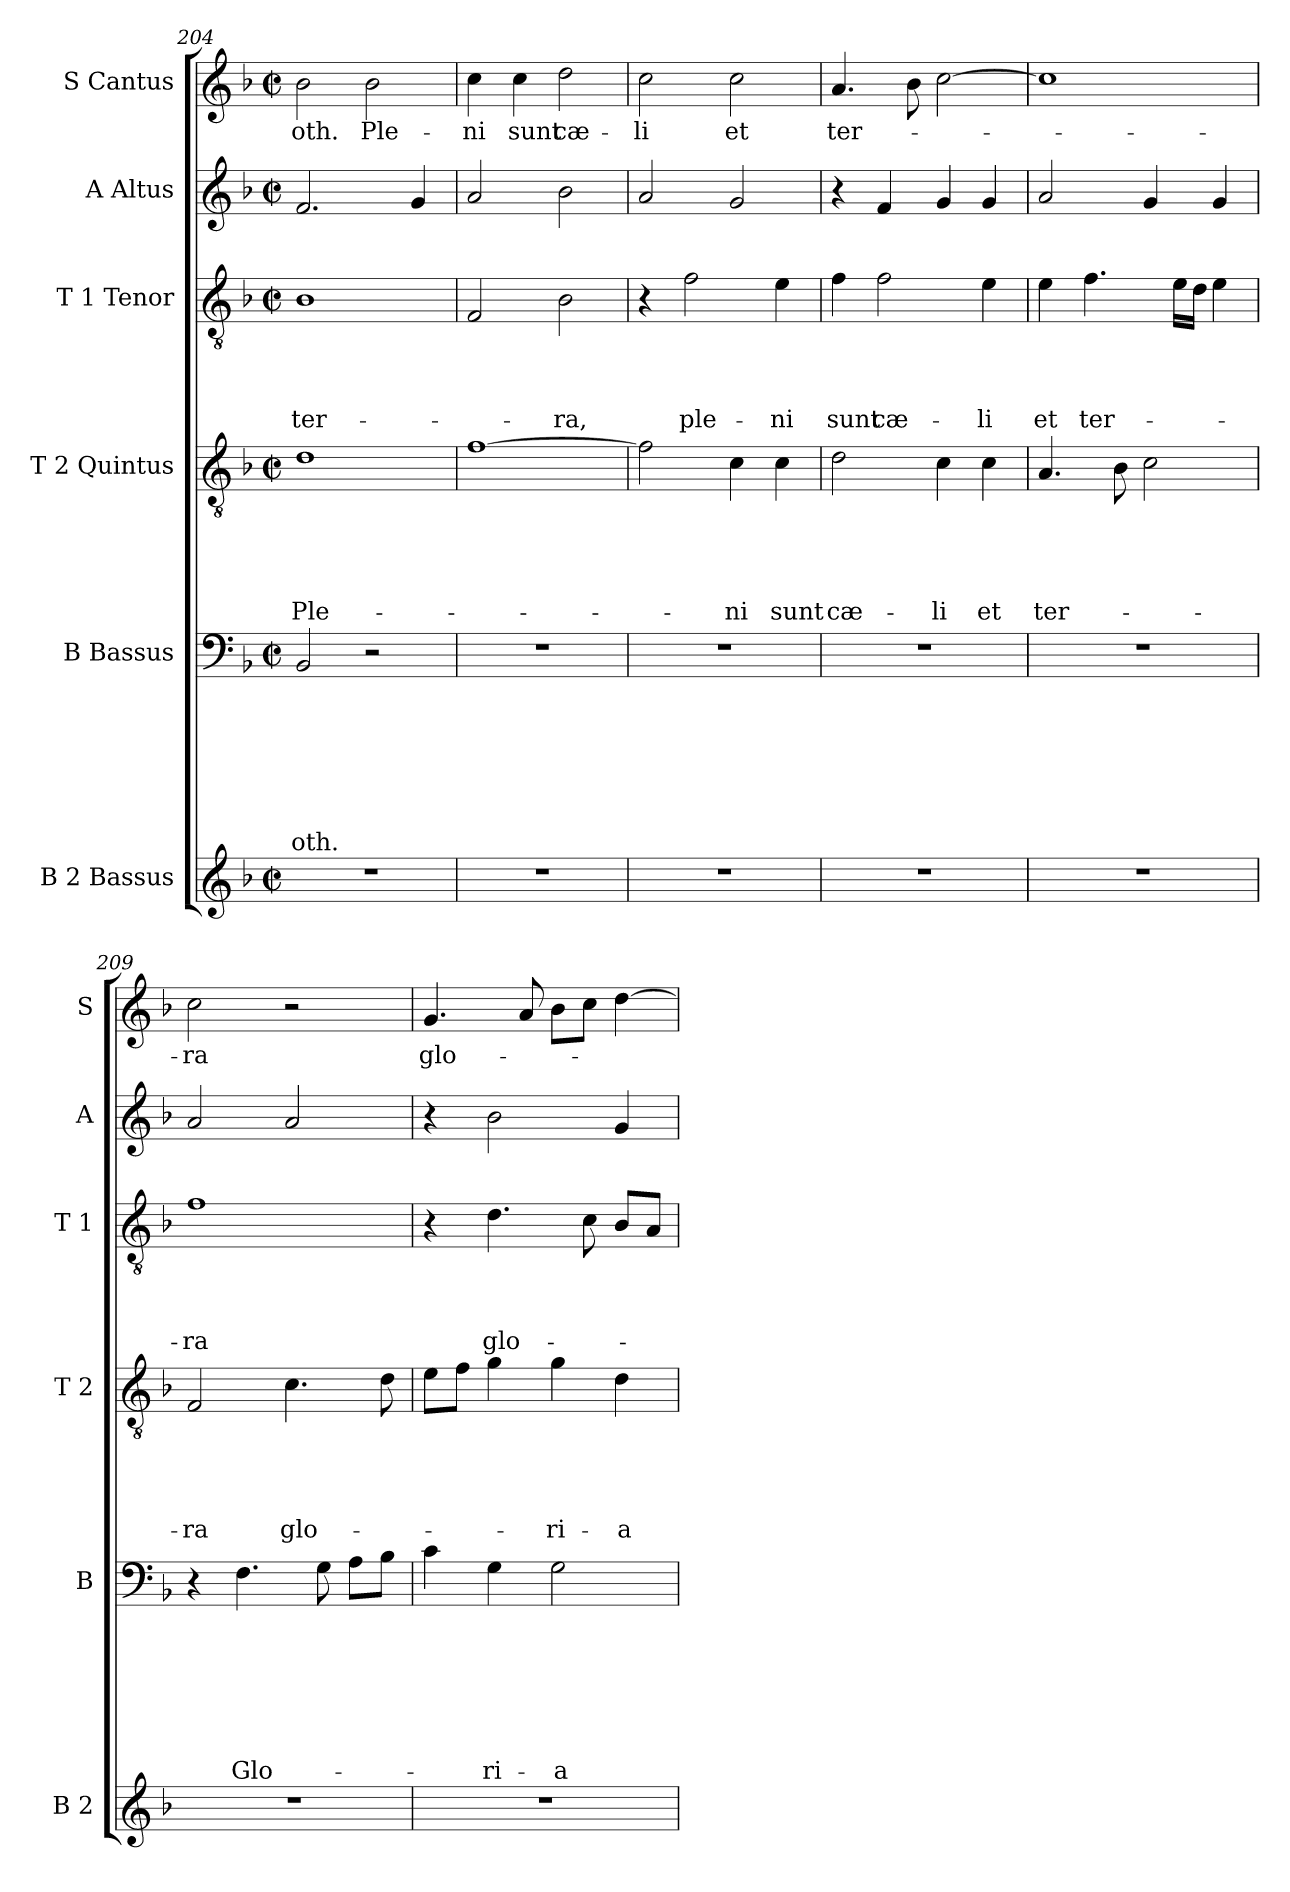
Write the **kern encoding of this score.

**kern	**kern	**text	**text	**text	**text	**text	**text	**text	**kern	**text	**text	**text	**text	**text	**kern	**text	**text	**text	**text	**kern	**kern	**text
*part6	*part5	*part5	*part5	*part5	*part5	*part5	*part5	*part5	*part4	*part4	*part4	*part4	*part4	*part4	*part3	*part3	*part3	*part3	*part3	*part2	*part1	*part1
*staff6	*staff5	*staff5	*staff5	*staff5	*staff5	*staff5	*staff5	*staff5	*staff4	*staff4	*staff4	*staff4	*staff4	*staff4	*staff3	*staff3	*staff3	*staff3	*staff3	*staff2	*staff1	*staff1
*I"B 2 Bassus	*I"B Bassus	*	*	*	*	*	*	*	*I"T 2 Quintus	*	*	*	*	*	*I"T 1 Tenor	*	*	*	*	*I"A Altus	*I"S Cantus	*
*I'B 2	*I'B	*	*	*	*	*	*	*	*I'T 2	*	*	*	*	*	*I'T 1	*	*	*	*	*I'A	*I'S	*
*clefG2	*clefF4	*	*	*	*	*	*	*	*clefGv2	*	*	*	*	*	*clefGv2	*	*	*	*	*clefG2	*clefG2	*
*k[b-]	*k[b-]	*	*	*	*	*	*	*	*k[b-]	*	*	*	*	*	*k[b-]	*	*	*	*	*k[b-]	*k[b-]	*
*F:	*F:	*	*	*	*	*	*	*	*F:	*	*	*	*	*	*F:	*	*	*	*	*F:	*F:	*
*M2/2	*M2/2	*	*	*	*	*	*	*	*M2/2	*	*	*	*	*	*M2/2	*	*	*	*	*M2/2	*M2/2	*
*met(c|)	*met(c|)	*	*	*	*	*	*	*	*met(c|)	*	*	*	*	*	*met(c|)	*	*	*	*	*met(c|)	*met(c|)	*
=204	=204	=204	=204	=204	=204	=204	=204	=204	=204	=204	=204	=204	=204	=204	=204	=204	=204	=204	=204	=204	=204	=204
!	!	!	!	!	!	!	!	!LO:LY:b	!	!	!	!	!	!LO:LY:b	!	!	!	!	!LO:LY:b	!	!	!LO:LY:b
1r	2BB-/	.	.	.	.	.	.	-oth.	1d	.	.	.	.	Ple-	1B-	.	.	.	ter-	2.f/	2b-\	-oth.
!	!	!	!	!	!	!	!	!	!	!	!	!	!	!	!	!	!	!	!	!	!	!LO:LY:b
.	2r	.	.	.	.	.	.	.	.	.	.	.	.	.	.	.	.	.	.	.	2b-\	Ple-
.	.	.	.	.	.	.	.	.	.	.	.	.	.	.	.	.	.	.	.	4g/	.	.
=205	=205	=205	=205	=205	=205	=205	=205	=205	=205	=205	=205	=205	=205	=205	=205	=205	=205	=205	=205	=205	=205	=205
!	!	!	!	!	!	!	!	!	!	!	!	!	!	!	!	!	!	!	!	!	!	!LO:LY:b
1r	1r	.	.	.	.	.	.	.	[>1f	.	.	.	.	.	2F/	.	.	.	.	2a/	4cc\	-ni
!	!	!	!	!	!	!	!	!	!	!	!	!	!	!	!	!	!	!	!	!	!	!LO:LY:b
.	.	.	.	.	.	.	.	.	.	.	.	.	.	.	.	.	.	.	.	.	4cc\	sunt
!	!	!	!	!	!	!	!	!	!	!	!	!	!	!	!	!	!	!	!LO:LY:b	!	!	!LO:LY:b
.	.	.	.	.	.	.	.	.	.	.	.	.	.	.	2B-\	.	.	.	-ra,	2b-\	2dd\	cæ-
=206	=206	=206	=206	=206	=206	=206	=206	=206	=206	=206	=206	=206	=206	=206	=206	=206	=206	=206	=206	=206	=206	=206
!	!	!	!	!	!	!	!	!	!	!	!	!	!	!	!	!	!	!	!	!	!	!LO:LY:b
1r	1r	.	.	.	.	.	.	.	2f\]	.	.	.	.	.	4r	.	.	.	.	2a/	2cc\	-li
!	!	!	!	!	!	!	!	!	!	!	!	!	!	!	!	!	!	!	!LO:LY:b	!	!	!
.	.	.	.	.	.	.	.	.	.	.	.	.	.	.	2f\	.	.	.	ple-	.	.	.
!	!	!	!	!	!	!	!	!	!	!	!	!	!	!LO:LY:b	!	!	!	!	!	!	!	!LO:LY:b
.	.	.	.	.	.	.	.	.	4c\	.	.	.	.	-ni	.	.	.	.	.	2g/	2cc\	et
!	!	!	!	!	!	!	!	!	!	!	!	!	!	!LO:LY:b	!	!	!	!	!LO:LY:b	!	!	!
.	.	.	.	.	.	.	.	.	4c\	.	.	.	.	sunt	4e\	.	.	.	-ni	.	.	.
=207	=207	=207	=207	=207	=207	=207	=207	=207	=207	=207	=207	=207	=207	=207	=207	=207	=207	=207	=207	=207	=207	=207
!	!	!	!	!	!	!	!	!	!	!	!	!	!	!LO:LY:b	!	!	!	!	!LO:LY:b	!	!	!LO:LY:b
1r	1r	.	.	.	.	.	.	.	2d\	.	.	.	.	cæ-	4f\	.	.	.	sunt	4r	4.a/	ter-
!	!	!	!	!	!	!	!	!	!	!	!	!	!	!	!	!	!	!	!LO:LY:b	!	!	!
.	.	.	.	.	.	.	.	.	.	.	.	.	.	.	2f\	.	.	.	cæ-	4f/	.	.
.	.	.	.	.	.	.	.	.	.	.	.	.	.	.	.	.	.	.	.	.	8b-\	.
!	!	!	!	!	!	!	!	!	!	!	!	!	!	!LO:LY:b	!	!	!	!	!	!	!	!
.	.	.	.	.	.	.	.	.	4c\	.	.	.	.	-li	.	.	.	.	.	4g/	[>2cc\	.
!	!	!	!	!	!	!	!	!	!	!	!	!	!	!LO:LY:b	!	!	!	!	!LO:LY:b	!	!	!
.	.	.	.	.	.	.	.	.	4c\	.	.	.	.	et	4e\	.	.	.	-li	4g/	.	.
!!LO:PB:g=z
=208	=208	=208	=208	=208	=208	=208	=208	=208	=208	=208	=208	=208	=208	=208	=208	=208	=208	=208	=208	=208	=208	=208
!	!	!	!	!	!	!	!	!	!	!	!	!	!	!LO:LY:b	!	!	!	!	!LO:LY:b	!	!	!
1r	1r	.	.	.	.	.	.	.	4.A/	.	.	.	.	ter-	4e\	.	.	.	et	2a/	1cc]	.
!	!	!	!	!	!	!	!	!	!	!	!	!	!	!	!	!	!	!	!LO:LY:b	!	!	!
.	.	.	.	.	.	.	.	.	.	.	.	.	.	.	4.f\	.	.	.	ter-	.	.	.
.	.	.	.	.	.	.	.	.	8B-\	.	.	.	.	.	.	.	.	.	.	.	.	.
.	.	.	.	.	.	.	.	.	2c\	.	.	.	.	.	.	.	.	.	.	4g/	.	.
.	.	.	.	.	.	.	.	.	.	.	.	.	.	.	16e\LL	.	.	.	.	.	.	.
.	.	.	.	.	.	.	.	.	.	.	.	.	.	.	16d\JJ	.	.	.	.	.	.	.
.	.	.	.	.	.	.	.	.	.	.	.	.	.	.	4e\	.	.	.	.	4g/	.	.
=209	=209	=209	=209	=209	=209	=209	=209	=209	=209	=209	=209	=209	=209	=209	=209	=209	=209	=209	=209	=209	=209	=209
!	!	!	!	!	!	!	!	!	!	!	!	!	!	!LO:LY:b	!	!	!	!	!LO:LY:b	!	!	!LO:LY:b
1r	4r	.	.	.	.	.	.	.	2F/	.	.	.	.	-ra	1f	.	.	.	-ra	2a/	2cc\	-ra
!	!	!	!	!	!	!	!	!LO:LY:b	!	!	!	!	!	!	!	!	!	!	!	!	!	!
.	4.F\	.	.	.	.	.	.	Glo-	.	.	.	.	.	.	.	.	.	.	.	.	.	.
!	!	!	!	!	!	!	!	!	!	!	!	!	!	!LO:LY:b	!	!	!	!	!	!	!	!
.	.	.	.	.	.	.	.	.	4.c\	.	.	.	.	glo-	.	.	.	.	.	2a/	2r	.
.	8G\	.	.	.	.	.	.	.	.	.	.	.	.	.	.	.	.	.	.	.	.	.
.	8A\L	.	.	.	.	.	.	.	.	.	.	.	.	.	.	.	.	.	.	.	.	.
.	8B-\J	.	.	.	.	.	.	.	8d\	.	.	.	.	.	.	.	.	.	.	.	.	.
=210	=210	=210	=210	=210	=210	=210	=210	=210	=210	=210	=210	=210	=210	=210	=210	=210	=210	=210	=210	=210	=210	=210
!	!	!	!	!	!	!	!	!	!	!	!	!	!	!	!	!	!	!	!	!	!	!LO:LY:b
1r	4c\	.	.	.	.	.	.	.	8e\L	.	.	.	.	.	4r	.	.	.	.	4r	4.g/	glo-
.	.	.	.	.	.	.	.	.	8f\J	.	.	.	.	.	.	.	.	.	.	.	.	.
!	!	!	!	!	!	!	!	!LO:LY:b	!	!	!	!	!	!	!	!	!	!	!LO:LY:b	!	!	!
.	4G\	.	.	.	.	.	.	-ri-	4g\	.	.	.	.	.	4.d\	.	.	.	glo-	2b-\	.	.
.	.	.	.	.	.	.	.	.	.	.	.	.	.	.	.	.	.	.	.	.	8a/	.
!	!	!	!	!	!	!	!	!LO:LY:b	!	!	!	!	!	!LO:LY:b	!	!	!	!	!	!	!	!
.	2G\	.	.	.	.	.	.	-a	4g\	.	.	.	.	-ri-	.	.	.	.	.	.	8b-\L	.
.	.	.	.	.	.	.	.	.	.	.	.	.	.	.	8c\	.	.	.	.	.	8cc\J	.
!	!	!	!	!	!	!	!	!	!	!	!	!	!	!LO:LY:b	!	!	!	!	!	!	!	!
.	.	.	.	.	.	.	.	.	4d\	.	.	.	.	-a	8B-/L	.	.	.	.	4g/	[>4dd\	.
.	.	.	.	.	.	.	.	.	.	.	.	.	.	.	8A/J	.	.	.	.	.	.	.
=	=	=	=	=	=	=	=	=	=	=	=	=	=	=	=	=	=	=	=	=	=	=
*-	*-	*-	*-	*-	*-	*-	*-	*-	*-	*-	*-	*-	*-	*-	*-	*-	*-	*-	*-	*-	*-	*-
